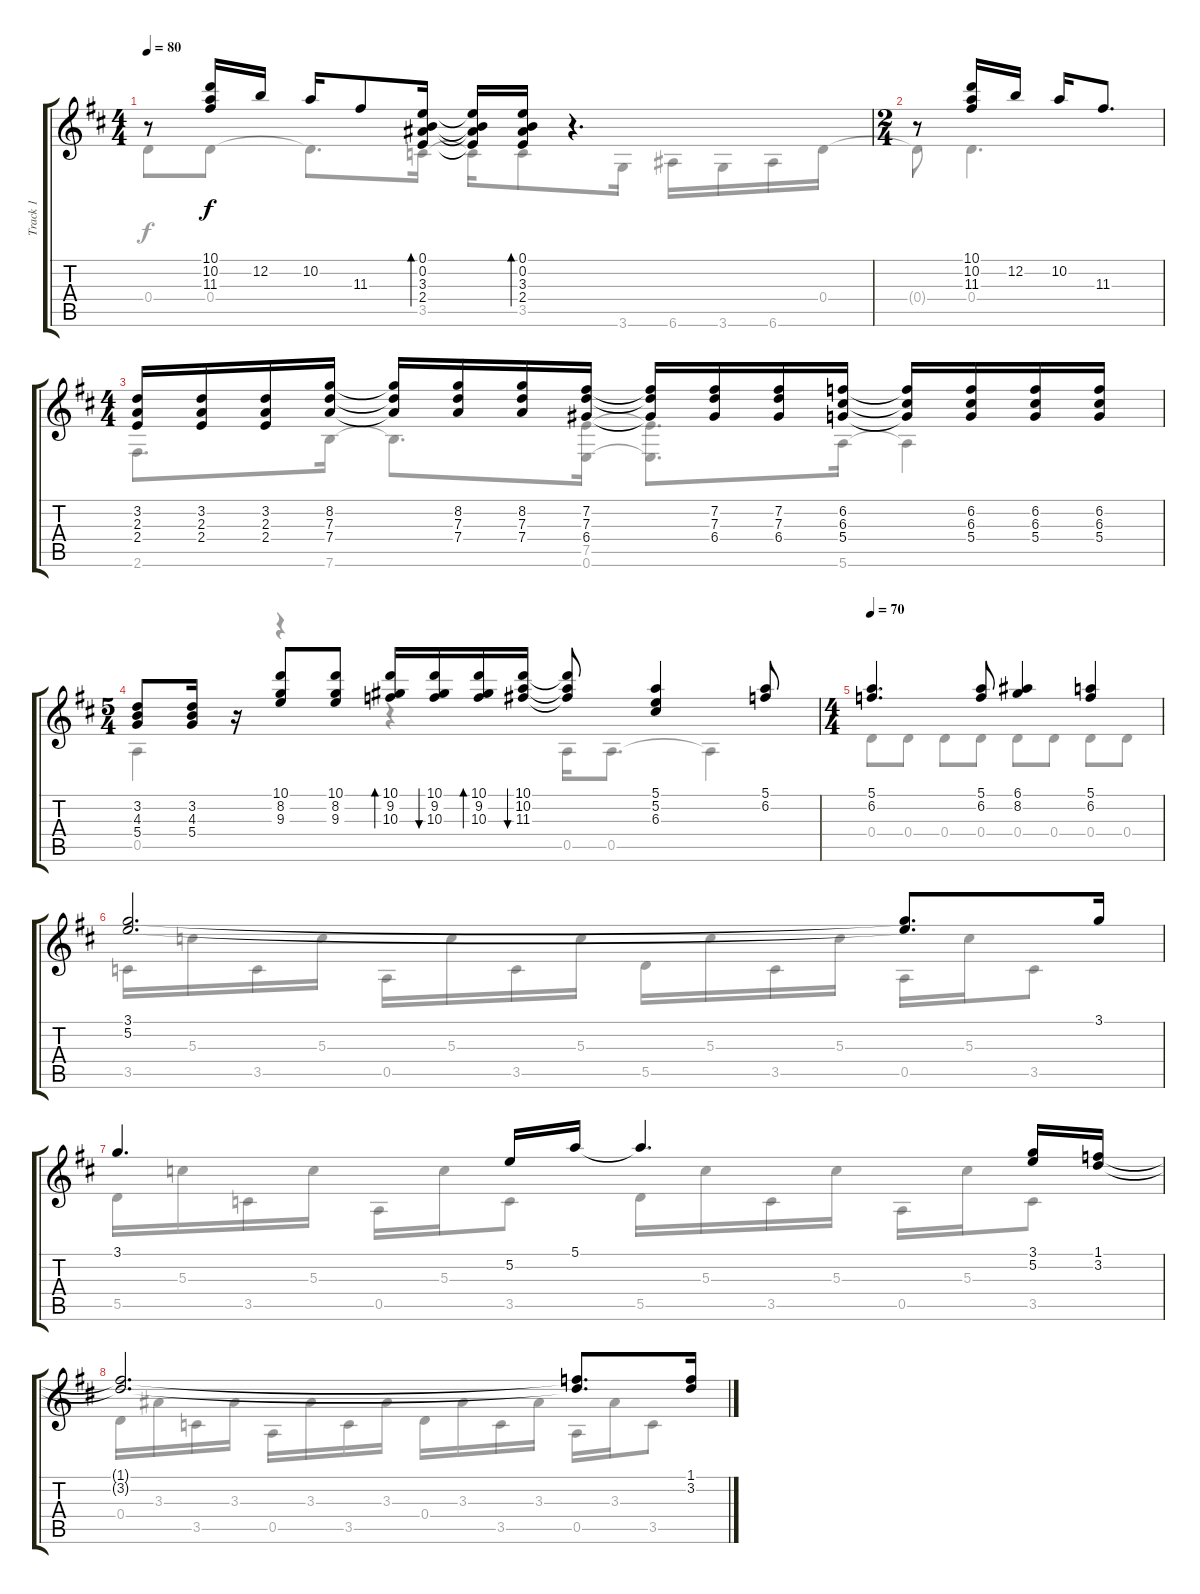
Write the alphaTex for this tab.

\track ("Track 1" "Track 1") {instrument acousticguitarnylon}
\staff {score tabs}
\tuning (E4 B3 G3 D3 A2 E2) {hide}
\voice
\ts (4 4)
\tempo 80
\clef g2
\ks d
r.8{dy f} (10.1 10.2 11.3).16 12.2.16 10.2.16 11.3.8 (0.1 0.2 3.3 2.4).16{bd 30} (0.1{t} 0.2{t} 3.3{t} 2.4{t}).16 (0.1 0.2 3.3 2.4).16{bd 30} r.4{d} |
\ts (2 4)
r.8 (10.1 10.2 11.3).16 12.2.16 10.2.16 11.3.8{d} |
\ts (4 4)
(3.2 2.3 2.4).16 (3.2 2.3 2.4).16 (3.2 2.3 2.4).16 (8.2 7.3 7.4).16 (8.2{t} 7.3{t} 7.4{t}).16 (8.2 7.3 7.4).16 (8.2 7.3 7.4).16 (7.2 7.3 6.4).16 (7.2{t} 7.3{t} 6.4{t}).16 (7.2 7.3 6.4).16 (7.2 7.3 6.4).16 (6.2 6.3 5.4).16 (6.2{t} 6.3{t} 5.4{t}).16 (6.2 6.3 5.4).16 (6.2 6.3 5.4).16 (6.2 6.3 5.4).16 |
\ts (5 4)
(3.2 4.3 5.4).8 (3.2 4.3 5.4).16 r.16 (10.1 8.2 9.3).8 (10.1 8.2 9.3).8 (10.1 9.2 10.3).16{bd 60} (10.1 9.2 10.3).16{bu 60} (10.1 9.2 10.3).16{bd 60} (10.1 10.2 11.3).16{bu 60} (10.1{t} 10.2{t} 11.3{t}).8 (5.1 5.2 6.3).4 (5.1 6.2).8 |
\ts (4 4)
\tempo 70
(5.1 6.2).4{d} (5.1 6.2).8 (6.1 8.2).4 (5.1 6.2).4 |
(3.1 5.2).2{d} (3.1{t} 5.2{t}).8{d} 3.1.16 |
3.1.4{d} 5.2.16 5.1.16 5.1{t}.4{d} (3.1 5.2).16 (1.1 3.2).16 |
(1.1{t} 3.2{t}).2{d} (1.1{t} 3.2{t}).8{d} (1.1 3.2).16
\voice
\clef g2
\ottava regular
\simile none
\ks d
0.4{t}.8{dy f} 0.4.8 0.4{t}.8{d} 3.5.16 3.5{t}.16 3.5.8 3.6.16 6.6.16 3.6.16 6.6.16 0.4.16 |
0.4{t}.8 0.4.4{d} |
2.6.8{d} 7.6.16 7.6{t}.8{d} (7.5 0.6).16 (7.5{t} 0.6{t}).8{d} 5.6.16 5.6{t}.4 |
0.5.4 r.4 r.4 0.5.16 0.5.8{d} 0.5{t}.4 |
0.4.8 0.4.8 0.4.8 0.4.8 0.4.8 0.4.8 0.4.8 0.4.8 |
3.5.16 5.3.16 3.5.16 5.3.16 0.5.16 5.3.16 3.5.16 5.3.16 5.5.16 5.3.16 3.5.16 5.3.16 0.5.16 5.3.16 3.5.8 |
5.5.16 5.3.16 3.5.16 5.3.16 0.5.16 5.3.16 3.5.8 5.5.16 5.3.16 3.5.16 5.3.16 0.5.16 5.3.16 3.5.8 |
0.4.16 3.3.16 3.5.16 3.3.16 0.5.16 3.3.16 3.5.16 3.3.16 0.4.16 3.3.16 3.5.16 3.3.16 0.5.16 3.3.16 3.5.8
